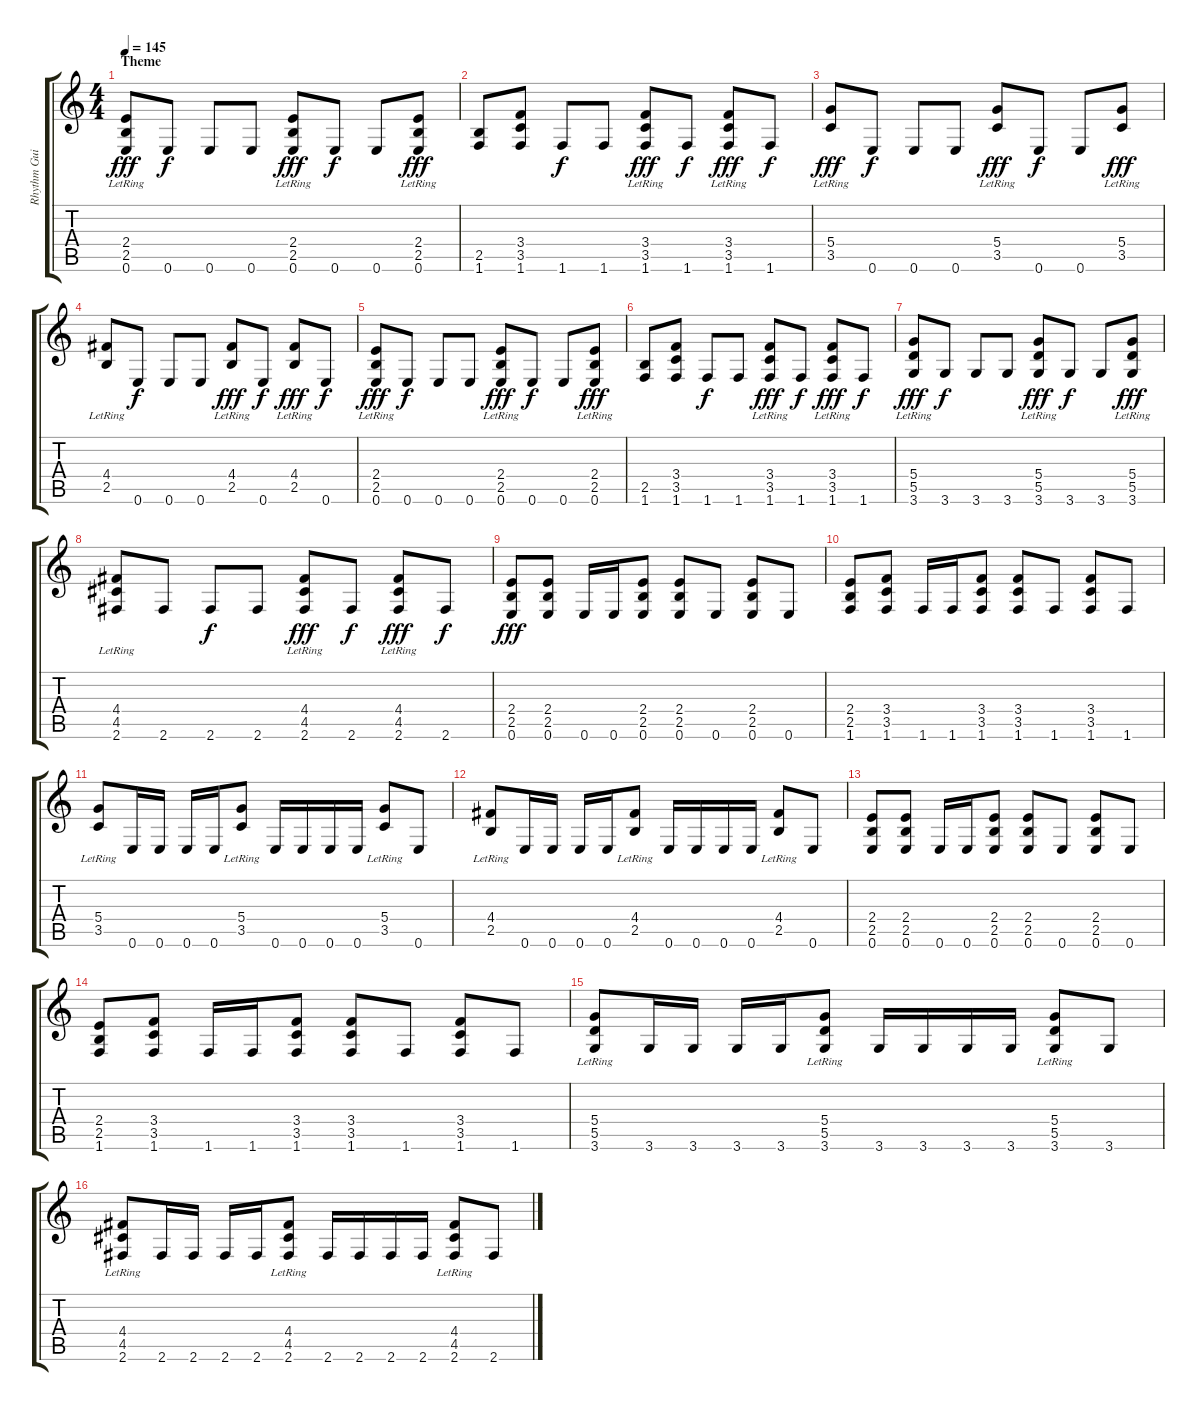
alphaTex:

\track ("Rhythm Guitar" "Rhythm Gui") {instrument distortionguitar}
\staff {score tabs}
\tuning (E4 B3 G3 D3 A2 E2) {hide}
\ts (4 4)
\section ("" "Theme")
\tempo 145
\clef g2
\ks c
(2.4{lr} 2.5{lr} 0.6).8{dy fff} 0.6.8{dy f} 0.6.8 0.6.8 (2.4{lr} 2.5{lr} 0.6).8{dy fff} 0.6.8{dy f} 0.6.8 (2.4{lr} 2.5{lr} 0.6).8{dy fff} |
(2.5 1.6).8 (3.4 3.5 1.6).8 1.6.8{dy f} 1.6.8 (3.4{lr} 3.5{lr} 1.6).8{dy fff} 1.6.8{dy f} (3.4{lr} 3.5{lr} 1.6).8{dy fff} 1.6.8{dy f} |
(5.4{lr} 3.5{lr}).8{dy fff} 0.6.8{dy f} 0.6.8 0.6.8 (5.4{lr} 3.5{lr}).8{dy fff} 0.6.8{dy f} 0.6.8 (5.4{lr} 3.5{lr}).8{dy fff} |
(4.4{lr} 2.5{lr}).8 0.6.8{dy f} 0.6.8 0.6.8 (4.4{lr} 2.5{lr}).8{dy fff} 0.6.8{dy f} (4.4{lr} 2.5{lr}).8{dy fff} 0.6.8{dy f} |
(2.4{lr} 2.5{lr} 0.6).8{dy fff} 0.6.8{dy f} 0.6.8 0.6.8 (2.4{lr} 2.5{lr} 0.6).8{dy fff} 0.6.8{dy f} 0.6.8 (2.4{lr} 2.5{lr} 0.6).8{dy fff} |
(2.5 1.6).8 (3.4 3.5 1.6).8 1.6.8{dy f} 1.6.8 (3.4{lr} 3.5{lr} 1.6).8{dy fff} 1.6.8{dy f} (3.4{lr} 3.5{lr} 1.6).8{dy fff} 1.6.8{dy f} |
(5.4{lr} 5.5{lr} 3.6).8{dy fff} 3.6.8{dy f} 3.6.8 3.6.8 (5.4{lr} 5.5{lr} 3.6).8{dy fff} 3.6.8{dy f} 3.6.8 (5.4{lr} 5.5{lr} 3.6).8{dy fff} |
(4.4{lr} 4.5{lr} 2.6).8 2.6.8 2.6.8{dy f} 2.6.8 (4.4{lr} 4.5{lr} 2.6).8{dy fff} 2.6.8{dy f} (4.4{lr} 4.5{lr} 2.6).8{dy fff} 2.6.8{dy f} |
(2.4 2.5 0.6).8{dy fff} (2.4 2.5 0.6).8 0.6.16 0.6.16 (2.4 2.5 0.6).8 (2.4 2.5 0.6).8 0.6.8 (2.4 2.5 0.6).8 0.6.8 |
(2.4 2.5 1.6).8 (3.4 3.5 1.6).8 1.6.16 1.6.16 (3.4 3.5 1.6).8 (3.4 3.5 1.6).8 1.6.8 (3.4 3.5 1.6).8 1.6.8 |
(5.4{lr} 3.5{lr}).8 0.6.16 0.6.16 0.6.16 0.6.16 (5.4{lr} 3.5{lr}).8 0.6.16 0.6.16 0.6.16 0.6.16 (5.4{lr} 3.5{lr}).8 0.6.8 |
(4.4{lr} 2.5{lr}).8 0.6.16 0.6.16 0.6.16 0.6.16 (4.4{lr} 2.5{lr}).8 0.6.16 0.6.16 0.6.16 0.6.16 (4.4{lr} 2.5{lr}).8 0.6.8 |
(2.4 2.5 0.6).8 (2.4 2.5 0.6).8 0.6.16 0.6.16 (2.4 2.5 0.6).8 (2.4 2.5 0.6).8 0.6.8 (2.4 2.5 0.6).8 0.6.8 |
(2.4 2.5 1.6).8 (3.4 3.5 1.6).8 1.6.16 1.6.16 (3.4 3.5 1.6).8 (3.4 3.5 1.6).8 1.6.8 (3.4 3.5 1.6).8 1.6.8 |
(5.4{lr} 5.5{lr} 3.6).8 3.6.16 3.6.16 3.6.16 3.6.16 (5.4{lr} 5.5{lr} 3.6).8 3.6.16 3.6.16 3.6.16 3.6.16 (5.4{lr} 5.5{lr} 3.6).8 3.6.8 |
(4.4{lr} 4.5{lr} 2.6).8 2.6.16 2.6.16 2.6.16 2.6.16 (4.4{lr} 4.5{lr} 2.6).8 2.6.16 2.6.16 2.6.16 2.6.16 (4.4{lr} 4.5{lr} 2.6).8 2.6.8
